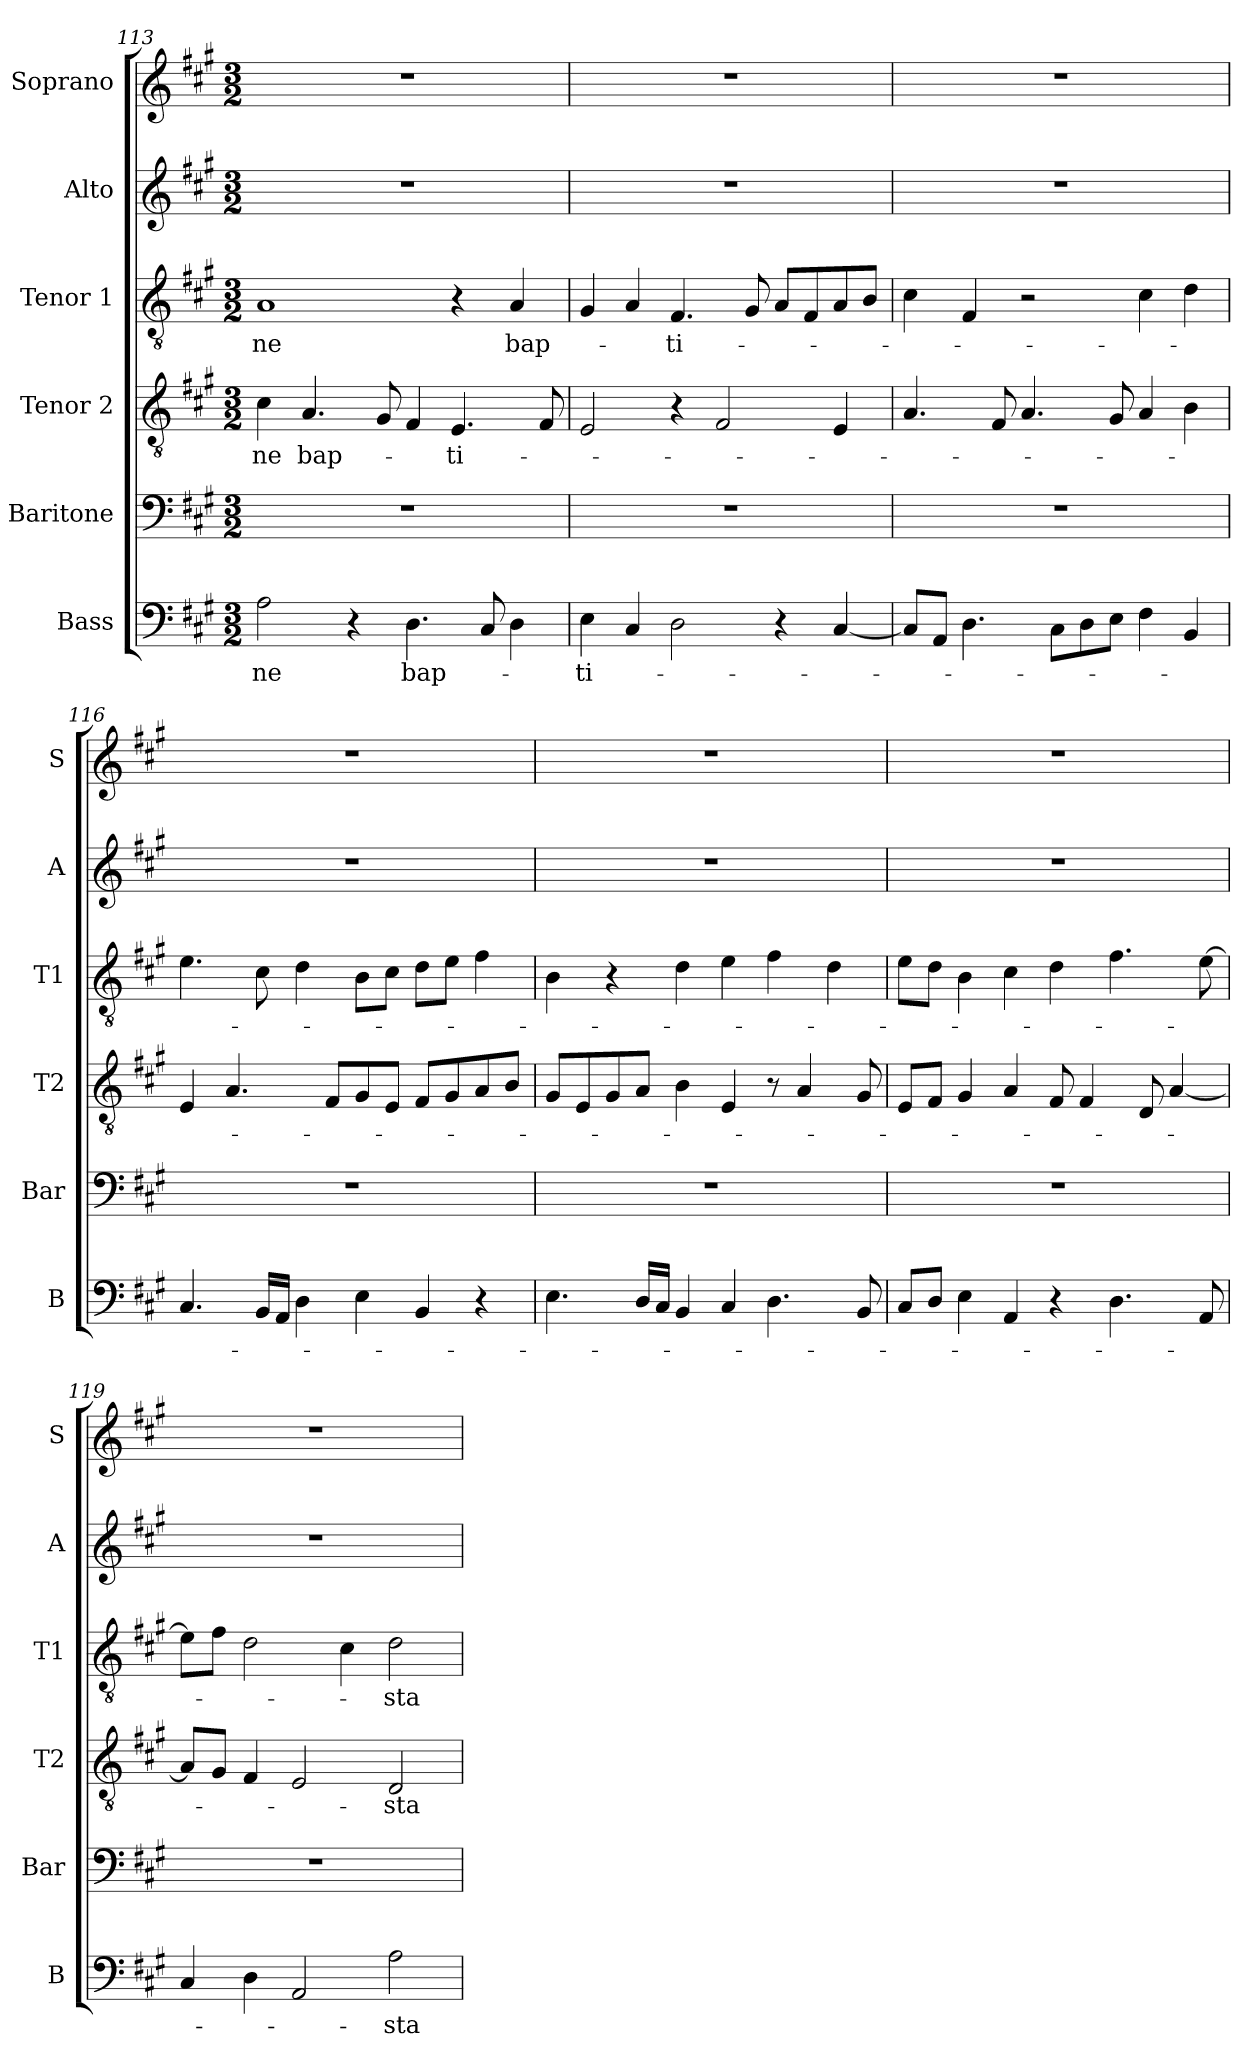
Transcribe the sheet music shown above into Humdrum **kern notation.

**kern	**text	**kern	**kern	**text	**kern	**text	**kern	**kern
*part6	*part6	*part5	*part4	*part4	*part3	*part3	*part2	*part1
*staff6	*staff6	*staff5	*staff4	*staff4	*staff3	*staff3	*staff2	*staff1
*I"Bass	*	*I"Baritone	*I"Tenor 2	*	*I"Tenor 1	*	*I"Alto	*I"Soprano
*I'B	*	*I'Bar	*I'T2	*	*I'T1	*	*I'A	*I'S
*clefF4	*	*clefF4	*clefGv2	*	*clefGv2	*	*clefG2	*clefG2
*k[f#c#g#]	*	*k[f#c#g#]	*k[f#c#g#]	*	*k[f#c#g#]	*	*k[f#c#g#]	*k[f#c#g#]
*M3/2	*	*M3/2	*M3/2	*	*M3/2	*	*M3/2	*M3/2
=113	=113	=113	=113	=113	=113	=113	=113	=113
2A\	-ne	1.r	4c#\	-ne	1A	-ne	1.r	1.r
.	.	.	4.A/	bap-	.	.	.	.
4r	.	.	.	.	.	.	.	.
.	.	.	8G#/	.	.	.	.	.
4.D\	bap-	.	4F#/	.	.	.	.	.
.	.	.	4.E/	-ti-	4r	.	.	.
8C#/	.	.	.	.	.	.	.	.
4D\	.	.	.	.	4A/	bap-	.	.
.	.	.	8F#/	.	.	.	.	.
=114	=114	=114	=114	=114	=114	=114	=114	=114
4E\	-ti-	1.r	2E/	.	4G#/	.	1.r	1.r
4C#/	.	.	.	.	4A/	.	.	.
2D\	.	.	4r	.	4.F#/	-ti-	.	.
.	.	.	2F#/	.	.	.	.	.
.	.	.	.	.	8G#/	.	.	.
4r	.	.	.	.	8A/L	.	.	.
.	.	.	.	.	8F#/	.	.	.
[4C#/	.	.	4E/	.	8A/	.	.	.
.	.	.	.	.	8B/J	.	.	.
=115	=115	=115	=115	=115	=115	=115	=115	=115
8C#/L]	.	1.r	4.A/	.	4c#\	.	1.r	1.r
8AA/J	.	.	.	.	.	.	.	.
4.D\	.	.	.	.	4F#/	.	.	.
.	.	.	8F#/	.	.	.	.	.
.	.	.	4.A/	.	2r	.	.	.
8C#\L	.	.	.	.	.	.	.	.
8D\	.	.	.	.	.	.	.	.
8E\J	.	.	8G#/	.	.	.	.	.
4F#\	.	.	4A/	.	4c#\	.	.	.
4BB/	.	.	4B\	.	4d\	.	.	.
=116	=116	=116	=116	=116	=116	=116	=116	=116
4.C#/	.	1.r	4E/	.	4.e\	.	1.r	1.r
.	.	.	4.A/	.	.	.	.	.
16BB/LL	.	.	.	.	8c#\	.	.	.
16AA/JJ	.	.	.	.	.	.	.	.
4D\	.	.	.	.	4d\	.	.	.
.	.	.	8F#/L	.	.	.	.	.
4E\	.	.	8G#/	.	8B\L	.	.	.
.	.	.	8E/J	.	8c#\J	.	.	.
4BB/	.	.	8F#/L	.	8d\L	.	.	.
.	.	.	8G#/	.	8e\J	.	.	.
4r	.	.	8A/	.	4f#\	.	.	.
.	.	.	8B/J	.	.	.	.	.
=117	=117	=117	=117	=117	=117	=117	=117	=117
4.E\	.	1.r	8G#/L	.	4B\	.	1.r	1.r
.	.	.	8E/	.	.	.	.	.
.	.	.	8G#/	.	4r	.	.	.
16D/LL	.	.	8A/J	.	.	.	.	.
16C#/JJ	.	.	.	.	.	.	.	.
4BB/	.	.	4B\	.	4d\	.	.	.
4C#/	.	.	4E/	.	4e\	.	.	.
4.D\	.	.	8r	.	4f#\	.	.	.
.	.	.	4A/	.	.	.	.	.
.	.	.	.	.	4d\	.	.	.
8BB/	.	.	8G#/	.	.	.	.	.
=118	=118	=118	=118	=118	=118	=118	=118	=118
8C#/L	.	1.r	8E/L	.	8e\L	.	1.r	1.r
8D/J	.	.	8F#/J	.	8d\J	.	.	.
4E\	.	.	4G#/	.	4B\	.	.	.
4AA/	.	.	4A/	.	4c#\	.	.	.
4r	.	.	8F#/	.	4d\	.	.	.
.	.	.	4F#/	.	.	.	.	.
4.D\	.	.	.	.	4.f#\	.	.	.
.	.	.	8D/	.	.	.	.	.
.	.	.	[4A/	.	.	.	.	.
8AA/	.	.	.	.	[8e\	.	.	.
=119	=119	=119	=119	=119	=119	=119	=119	=119
4C#/	.	1.r	8A/L]	.	8e\L]	.	1.r	1.r
.	.	.	8G#/J	.	8f#\J	.	.	.
4D\	.	.	4F#/	.	2d\	.	.	.
2AA/	.	.	2E/	.	.	.	.	.
.	.	.	.	.	4c#\	.	.	.
2A\	-sta	.	2D/	-sta	2d\	-sta	.	.
=	=	=	=	=	=	=	=	=
*-	*-	*-	*-	*-	*-	*-	*-	*-
